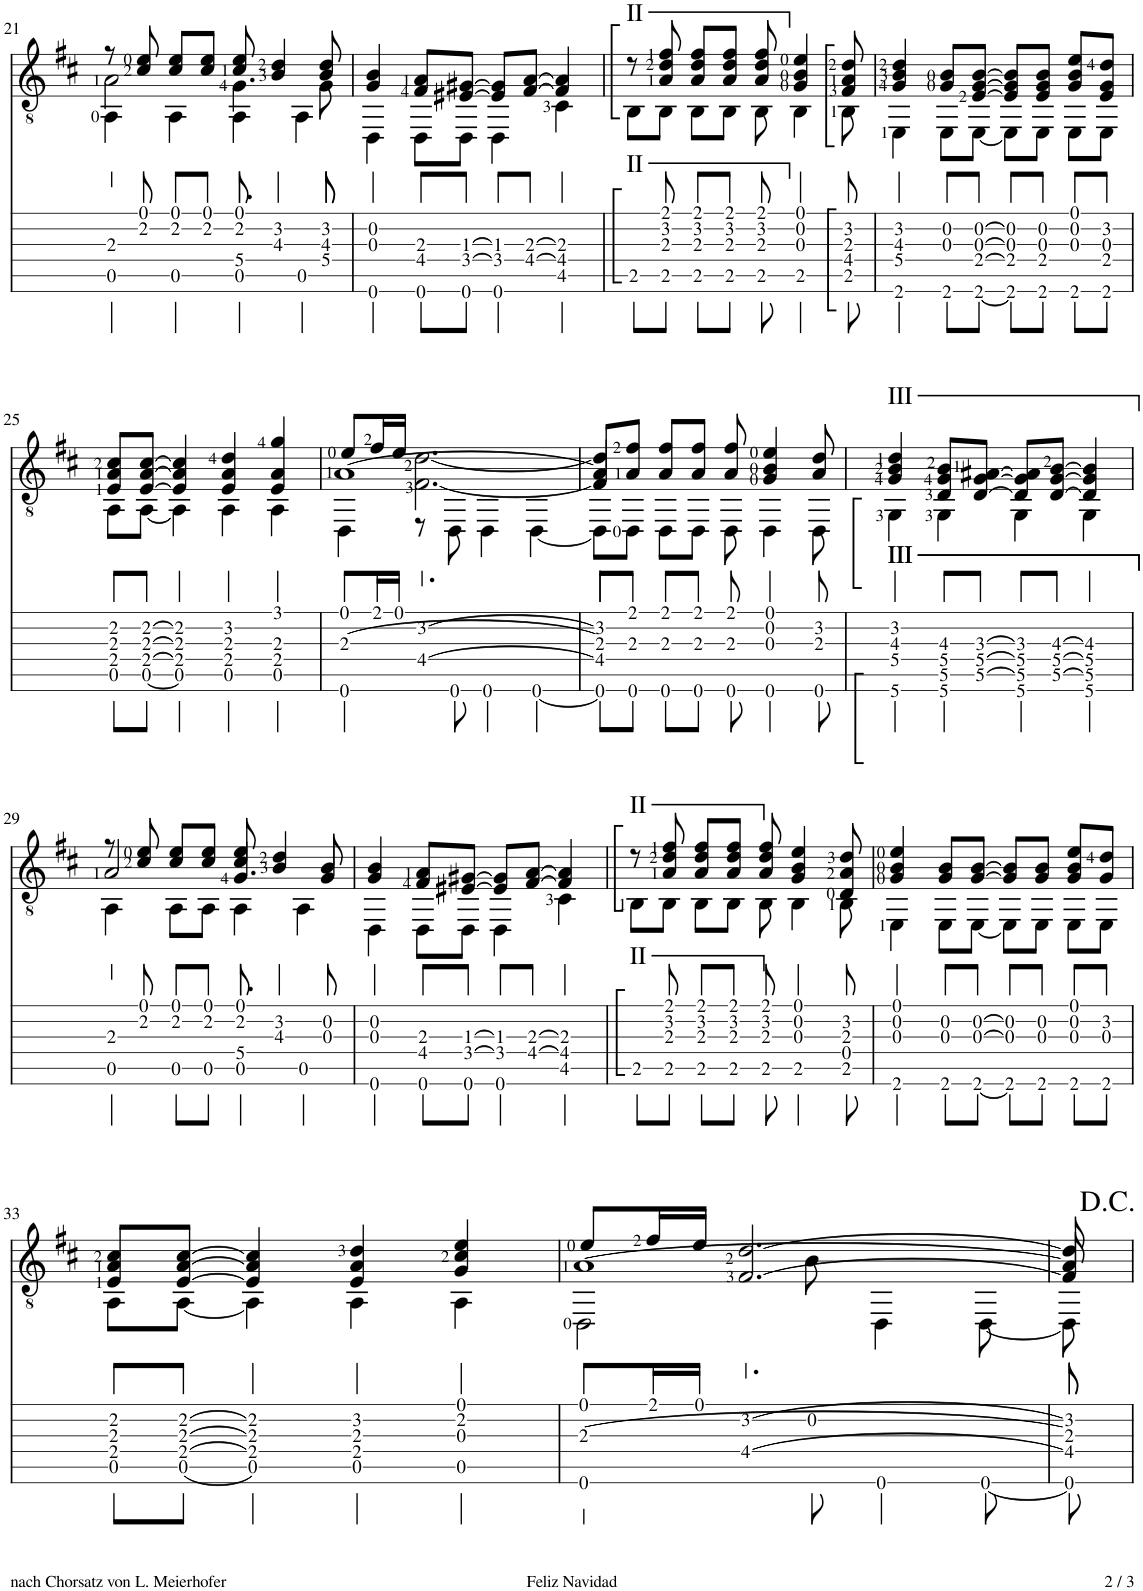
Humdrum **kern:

**kern	**kern
*part2	*part1
*staff2	*staff1
*I":	*I"Klassische Gitarre
!!LO:PB:g=z
*	*clefGv2
*k[f#c#]	*k[f#c#]
*M4/4	*M4/4
*met(c)	*met(c)
=21	=21
*^	*^
*	*^	*	*^
8r	2A/	4AA\	8r	2A\	4AA\
8c#/ 8e/	.	.	8c#/ 8e/	.	.
8c#/ 8e/L	.	4AA\	8c#/ 8e/L	.	4AA\
8c#/ 8e/J	.	.	8c#/ 8e/J	.	.
8c#/ 8e/	4.G/	4AA\	8c#/ 8e/	4.G\	4AA\
4B/ 4d/	.	.	4B/ 4d/	.	.
.	.	4AA\	.	.	4AA\
8B/ 8d/	8G/	.	8B/ 8d/	8G\	.
*	*v	*v	*	*	*
*	*	*	*v	*v
=22	=22	=22	=22
4G/ 4B/	4DD\	4G/ 4B/	4DD\
8F#/ 8A/L	8DD\L	8F#/ 8A/L	8DD\L
[8E#X/ [8G#X/J	8DD\J	[8E#X/ [8G#X/J	8DD\J
8E#/] 8G#/]L	4DD\	8E#/] 8G#/]L	4DD\
[8F#/ [8A/J	.	[8F#/ [8A/J	.
4F#/] 4A/]	4C#\	4F#/] 4A/]	4C#\
=23	=23	=23	=23
!	!	!LO:TX:a:t=II	!
!LO:TX:a:t=II	!	!	!
8r	8BB\L	8r	8BB\L
8A/ 8d/ 8f#/	8BB\J	8A/ 8d/ 8f#/	8BB\J
8A/ 8d/ 8f#/L	8BB\L	8A/ 8d/ 8f#/L	8BB\L
8A/ 8d/ 8f#/J	8BB\J	8A/ 8d/ 8f#/J	8BB\J
8A/ 8d/ 8f#/	8BB\	8A/ 8d/ 8f#/	8BB\
4G/ 4B/ 4e/	4BB\	4G/ 4B/ 4e/	4BB\
8F#/ 8A/ 8d/	8BB\	8F#/ 8A/ 8d/	8BB\
=24	=24	=24	=24
4G/ 4B/ 4d/	4EE\	4G/ 4B/ 4d/	4EE\
8G/ 8B/L	8EE\L	8G/ 8B/L	8EE\L
[8E/ [8G/ [8B/J	[8EE\J	[8E/ [8G/ [8B/J	[8EE\J
8E/] 8G/] 8B/]L	8EE\L]	8E/] 8G/] 8B/]L	8EE\L]
8E/ 8G/ 8B/J	8EE\J	8E/ 8G/ 8B/J	8EE\J
8G/ 8B/ 8e/L	8EE\L	8G/ 8B/ 8e/L	8EE\L
8E/ 8G/ 8d/J	8EE\J	8E/ 8G/ 8d/J	8EE\J
!!LO:LB:g=z	!!
=25	=25	=25	=25
8E/ 8A/ 8c#/L	8AA\L	8E/ 8A/ 8c#/L	8AA\L
[8E/ [8A/ [8c#/J	[8AA\J	[8E/ [8A/ [8c#/J	[8AA\J
4E/] 4A/] 4c#/]	4AA\]	4E/] 4A/] 4c#/]	4AA\]
4E/ 4A/ 4d/	4AA\	4E/ 4A/ 4d/	4AA\
4E/ 4A/ 4g/	4AA\	4E/ 4A/ 4g/	4AA\
=26	=26	=26	=26
*	*^	*	*^
8e/L	[1A	4DD\	8e/L	[1A	4DD\
16f#/L	.	.	16f#/L	.	.
16e/JJ	.	.	16e/JJ	.	.
[2.F#/ [2.d/	.	8r	[2.F#\ [2.d\	.	8r
.	.	8DD\	.	.	8DD\
.	.	4DD\	.	.	4DD\
.	.	[4DD\	.	.	[4DD\
=27	=27	=27	=27	=27	=27
8F#/] 8d/]L	8A/]	8DD\L]	8F#/] 8d/]L	8A/]	8DD\L]
8A/ 8f#/J	8ryy	8DD\J	8A/ 8f#/J	8ryy	8DD\J
8A/ 8f#/L	4ryy	8DD\L	8A/ 8f#/L	4ryy	8DD\L
8A/ 8f#/J	.	8DD\J	8A/ 8f#/J	.	8DD\J
8A/ 8f#/	2ryy	8DD\	8A/ 8f#/	2ryy	8DD\
4G/ 4B/ 4e/	.	4DD\	4G/ 4B/ 4e/	.	4DD\
8A/ 8d/	.	8DD\	8A/ 8d/	.	8DD\
=28	=28	=28	=28	=28	=28
!	!	!	!LO:TX:a:t=III	!	!
!LO:TX:a:t=III	!	!	!	!	!
!LO:TX:a:t=III	!	!	!	!	!
*	*v	*v	*	*	*
*	*	*	*v	*v
4G/ 4B/ 4d/	4GG\	4G/ 4B/ 4d/	4GG\
8D/ 8G/ 8B/L	4GG\	8D/ 8G/ 8B/L	4GG\
[8D/ [8G/ [8A#X/J	.	[8D/ [8G/ [8A#X/J	.
8D/] 8G/] 8A#/]L	4GG\	8D/] 8G/] 8A#/]L	4GG\
[8D/ [8G/ [8B/J	.	[8D/ [8G/ [8B/J	.
4D/] 4G/] 4B/]	4GG\	4D/] 4G/] 4B/]	4GG\
!!LO:LB:g=z
=29	=29	=29	=29
*	*^	*	*^
8r	2A/	4AA\	8r	2A/	4AA\
8c#/ 8e/	.	.	8c#/ 8e/	.	.
8c#/ 8e/L	.	8AA\L	8c#/ 8e/L	.	8AA\L
8c#/ 8e/J	.	8AA\J	8c#/ 8e/J	.	8AA\J
8c#/ 8e/	4.G/	4AA\	8c#/ 8e/	4.G/	4AA\
4B/ 4d/	.	.	4B/ 4d/	.	.
.	.	4AA\	.	.	4AA\
8B/	8G/	.	8B/	8G/	.
*	*v	*v	*	*	*
*	*	*	*v	*v
=30	=30	=30	=30
4G/ 4B/	4DD\	4G/ 4B/	4DD\
8F#/ 8A/L	8DD\L	8F#/ 8A/L	8DD\L
[8E#X/ [8G#X/J	8DD\J	[8E#X/ [8G#X/J	8DD\J
8E#/] 8G#/]L	4DD\	8E#/] 8G#/]L	4DD\
[8F#/ [8A/J	.	[8F#/ [8A/J	.
4F#/] 4A/]	4C#\	4F#/] 4A/]	4C#\
=31	=31	=31	=31
!	!	!LO:TX:a:t=II	!
!LO:TX:a:t=II	!	!	!
8r	8BB\L	8r	8BB\L
8A/ 8d/ 8f#/	8BB\J	8A/ 8d/ 8f#/	8BB\J
8A/ 8d/ 8f#/L	8BB\L	8A/ 8d/ 8f#/L	8BB\L
8A/ 8d/ 8f#/J	8BB\J	8A/ 8d/ 8f#/J	8BB\J
8A/ 8d/ 8f#/	8BB\	8A/ 8d/ 8f#/	8BB\
4G/ 4B/ 4e/	4BB\	4G/ 4B/ 4e/	4BB\
8D/ 8A/ 8d/	8BB\	8D/ 8A/ 8d/	8BB\
=32	=32	=32	=32
4G/ 4B/ 4e/	4EE\	4G/ 4B/ 4e/	4EE\
8G/ 8B/L	8EE\L	8G/ 8B/L	8EE\L
[8G/ [8B/J	[8EE\J	[8G/ [8B/J	[8EE\J
8G/] 8B/]L	8EE\L]	8G/] 8B/]L	8EE\L]
8G/ 8B/J	8EE\J	8G/ 8B/J	8EE\J
8G/ 8B/ 8e/L	8EE\L	8G/ 8B/ 8e/L	8EE\L
8G/ 8d/J	8EE\J	8G/ 8d/J	8EE\J
!!LO:LB:g=z	!!
=33	=33	=33	=33
8E/ 8A/ 8c#/L	8AA\L	8E/ 8A/ 8c#/L	8AA\L
[8E/ [8A/ [8c#/J	[8AA\J	[8E/ [8A/ [8c#/J	[8AA\J
4E/] 4A/] 4c#/]	4AA\]	4E/] 4A/] 4c#/]	4AA\]
4E/ 4A/ 4d/	4AA\	4E/ 4A/ 4d/	4AA\
4G/ 4c#/ 4e/	4AA\	4G/ 4c#/ 4e/	4AA\
=34	=34	=34	=34
*	*^	*	*^
8e/L	[1A	2DD\	8e/L	[1A	2DD\
16f#/L	.	.	16f#/L	.	.
16e/JJ	.	.	16e/JJ	.	.
[2.F#/ [2.d/	.	.	[2.F#/ [2.d/	.	.
.	.	8B\	.	.	8B\
.	.	4DD\	.	.	4DD\
.	.	[8DD\	.	.	[8DD\
=35	=35	=35	=35	=35	=35
8F#/] 8d/]	8A/]	8DD\]	8F#/] 8d/]	8A/]	8DD\]
*v	*v	*v	*	*	*
*	*v	*v	*v
=	=
*-	*-
